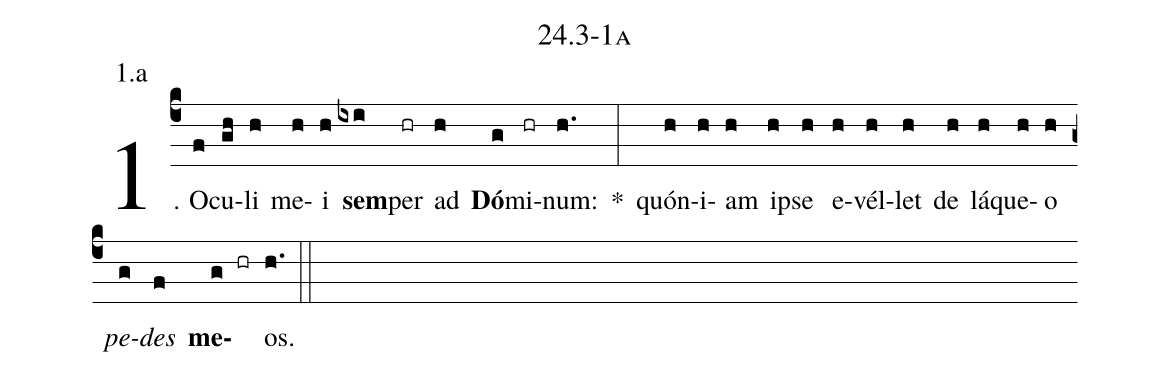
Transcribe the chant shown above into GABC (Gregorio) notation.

name: 24.3-1a;
annotation: 1.a;
%%
(c4)1. O(f)cu(gh)li(h) me(h)i(h) <b>sem</b>(ixi)per(hr) ad(h) <b>Dó</b>(g)mi(hr)num:(h.) *(:) quón(h)i(h)am(h) ip(h)se(h) e(h)vél(h)let(h) de(h) lá(h)que(h)o(h) <i>pe</i>(g)<i>des</i>(f) <b>me</b>(g hr)os.(h.) (::)


%E(h) u(h) o(g) u(f) a(g) e.(h.) (::)
